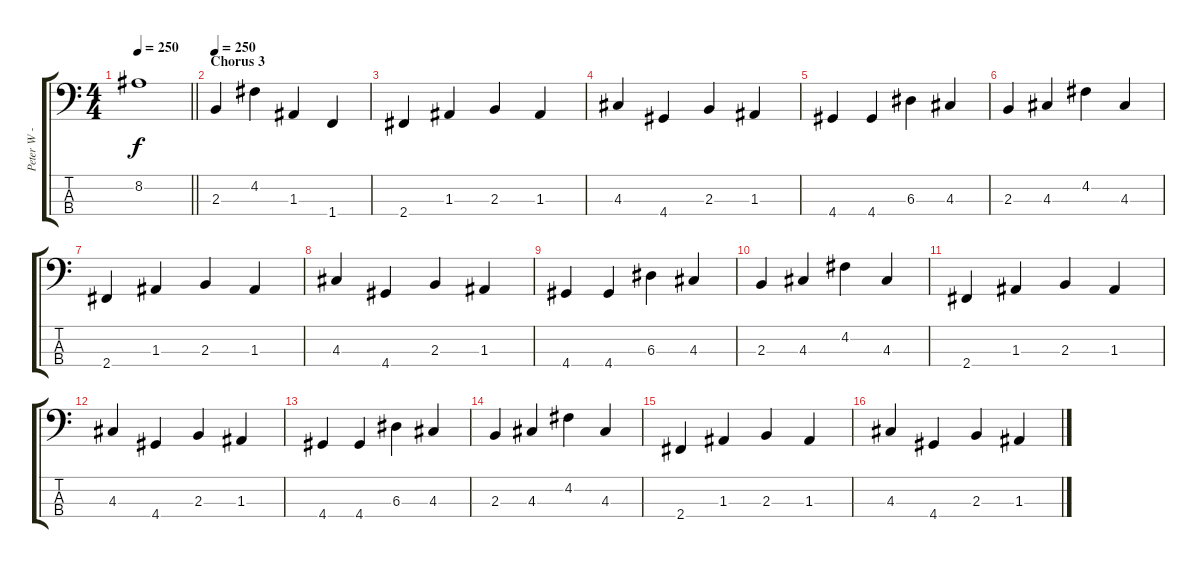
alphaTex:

\track ("Peter W - Bass" "Peter W - ") {instrument electricbassfinger}
\staff {score tabs}
\tuning (G2 D2 A1 E1) {hide}
\ts (4 4)
\tempo 250
\clef f4
\barLineRight lightlight
\ks c
8.2{t}.1{dy f} |
\section ("" "Chorus 3")
\tempo 250
2.3.4 4.2.4 1.3.4 1.4.4 |
2.4.4 1.3.4 2.3.4 1.3.4 |
4.3.4 4.4.4 2.3.4 1.3.4 |
4.4.4 4.4.4 6.3.4 4.3.4 |
2.3.4 4.3.4 4.2.4 4.3.4 |
2.4.4 1.3.4 2.3.4 1.3.4 |
4.3.4 4.4.4 2.3.4 1.3.4 |
4.4.4 4.4.4 6.3.4 4.3.4 |
2.3.4 4.3.4 4.2.4 4.3.4 |
2.4.4 1.3.4 2.3.4 1.3.4 |
4.3.4 4.4.4 2.3.4 1.3.4 |
4.4.4 4.4.4 6.3.4 4.3.4 |
2.3.4 4.3.4 4.2.4 4.3.4 |
2.4.4 1.3.4 2.3.4 1.3.4 |
4.3.4 4.4.4 2.3.4 1.3.4
